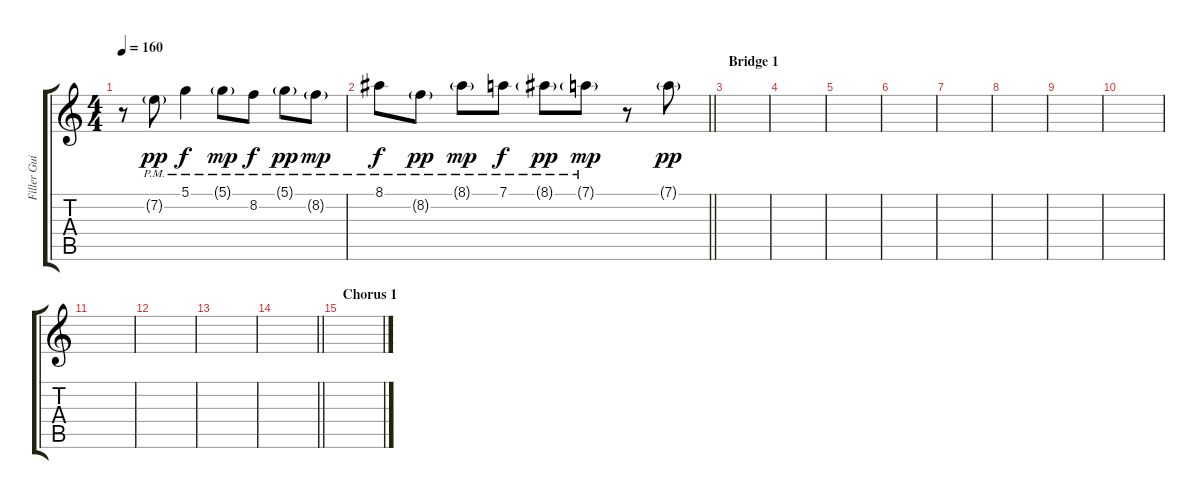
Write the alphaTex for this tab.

\track ("Filler Guitar" "Filler Gui") {instrument electricguitarclean}
\staff {score tabs}
\tuning (D4 A3 F3 C3 G2 D2) {hide}
\ts (4 4)
\tempo 160
\clef g2
\ks c
r.8{dy mp} 7.2{g pm}.8{dy pp} 5.1{pm}.4{dy f} 5.1{g pm}.8{dy mp} 8.2{pm}.8{dy f} 5.1{g pm}.8{dy pp} 8.2{g pm}.8{dy mp} |
\barLineRight lightlight
8.1{pm}.8{dy f} 8.2{g pm}.8{dy pp} 8.1{g pm}.8{dy mp} 7.1{pm}.8{dy f} 8.1{g pm}.8{dy pp} 7.1{g pm}.8{dy mp} r.8 7.1{g}.8{dy pp} |
\section ("" "Bridge 1")
|
|
|
|
|
|
|
|
|
|
|
\barLineRight lightlight
|
\section ("" "Chorus 1")
